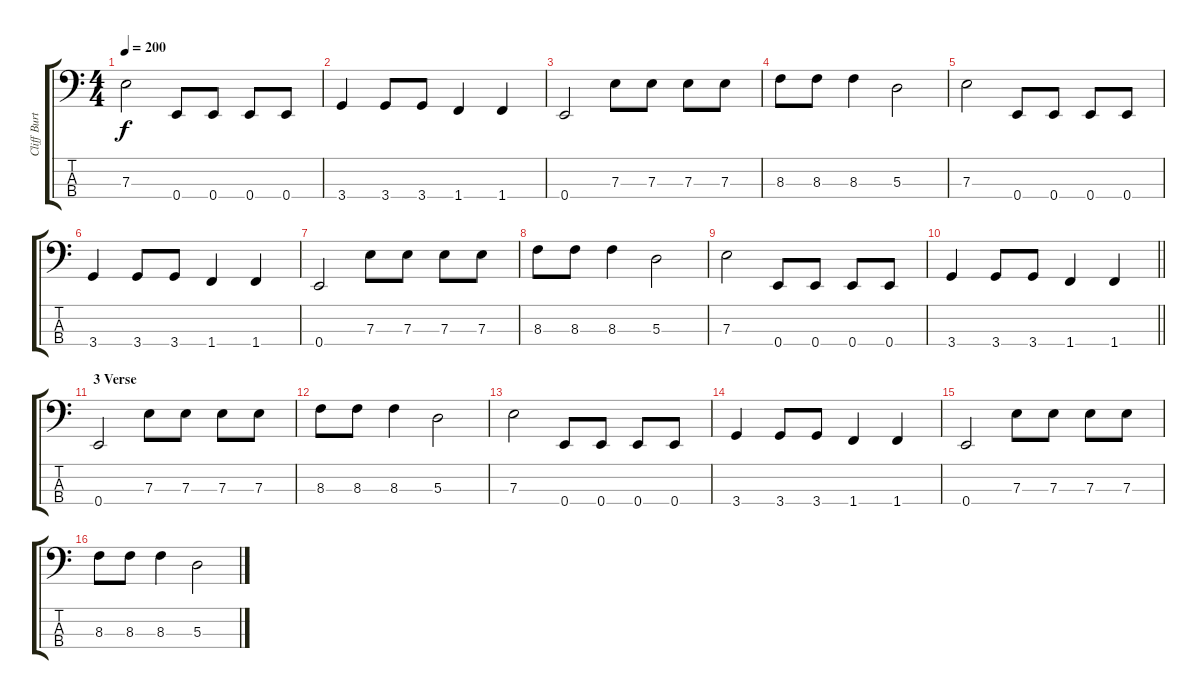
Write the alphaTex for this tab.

\track ("Cliff Burton (Bass)" "Cliff Burt") {instrument electricbasspick}
\staff {score tabs}
\tuning (G2 D2 A1 E1) {hide}
\ts (4 4)
\tempo 200
\clef f4
\ks c
7.3.2{dy f} 0.4.8 0.4.8 0.4.8 0.4.8 |
3.4.4 3.4.8 3.4.8 1.4.4 1.4.4 |
0.4.2 7.3.8 7.3.8 7.3.8 7.3.8 |
8.3.8 8.3.8 8.3.4 5.3.2 |
7.3.2 0.4.8 0.4.8 0.4.8 0.4.8 |
3.4.4 3.4.8 3.4.8 1.4.4 1.4.4 |
0.4.2 7.3.8 7.3.8 7.3.8 7.3.8 |
8.3.8 8.3.8 8.3.4 5.3.2 |
7.3.2 0.4.8 0.4.8 0.4.8 0.4.8 |
\barLineRight lightlight
3.4.4 3.4.8 3.4.8 1.4.4 1.4.4 |
\section ("" "3 Verse")
0.4.2 7.3.8 7.3.8 7.3.8 7.3.8 |
8.3.8 8.3.8 8.3.4 5.3.2 |
7.3.2 0.4.8 0.4.8 0.4.8 0.4.8 |
3.4.4 3.4.8 3.4.8 1.4.4 1.4.4 |
0.4.2 7.3.8 7.3.8 7.3.8 7.3.8 |
8.3.8 8.3.8 8.3.4 5.3.2
